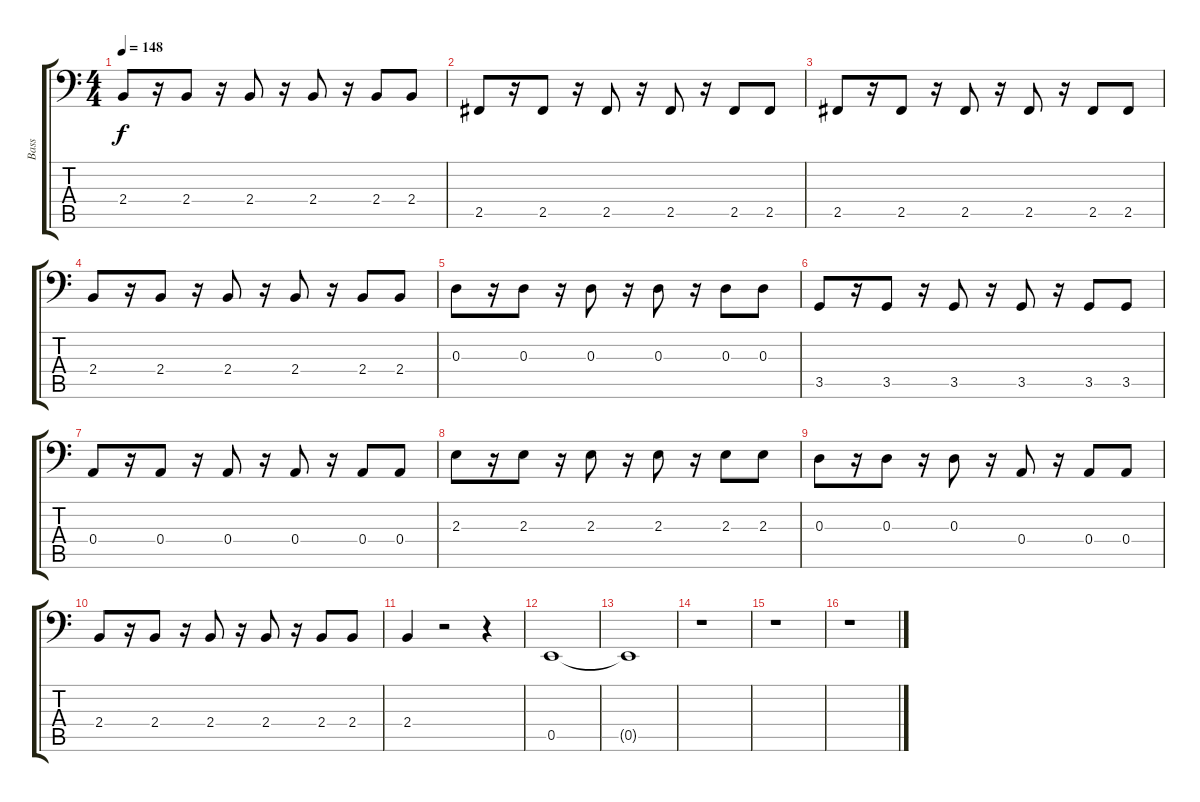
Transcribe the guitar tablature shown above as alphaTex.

\track ("Bass" "Bass") {instrument fretlessbass}
\staff {score tabs}
\tuning (C3 G2 D2 A1 E1 B0) {hide}
\ts (4 4)
\tempo 148
\clef f4
\ks c
2.4.8{dy f} r.16 2.4.8 r.16 2.4.8 r.16 2.4.8 r.16 2.4.8 2.4.8 |
2.5.8 r.16 2.5.8 r.16 2.5.8 r.16 2.5.8 r.16 2.5.8 2.5.8 |
2.5.8 r.16 2.5.8 r.16 2.5.8 r.16 2.5.8 r.16 2.5.8 2.5.8 |
2.4.8 r.16 2.4.8 r.16 2.4.8 r.16 2.4.8 r.16 2.4.8 2.4.8 |
0.3.8 r.16 0.3.8 r.16 0.3.8 r.16 0.3.8 r.16 0.3.8 0.3.8 |
3.5.8 r.16 3.5.8 r.16 3.5.8 r.16 3.5.8 r.16 3.5.8 3.5.8 |
0.4.8 r.16 0.4.8 r.16 0.4.8 r.16 0.4.8 r.16 0.4.8 0.4.8 |
2.3.8 r.16 2.3.8 r.16 2.3.8 r.16 2.3.8 r.16 2.3.8 2.3.8 |
0.3.8 r.16 0.3.8 r.16 0.3.8 r.16 0.4.8 r.16 0.4.8 0.4.8 |
2.4.8 r.16 2.4.8 r.16 2.4.8 r.16 2.4.8 r.16 2.4.8 2.4.8 |
2.4.4 r.2 r.4 |
0.5.1 |
0.5{t}.1 |
r.1 |
r.1 |
r.1
